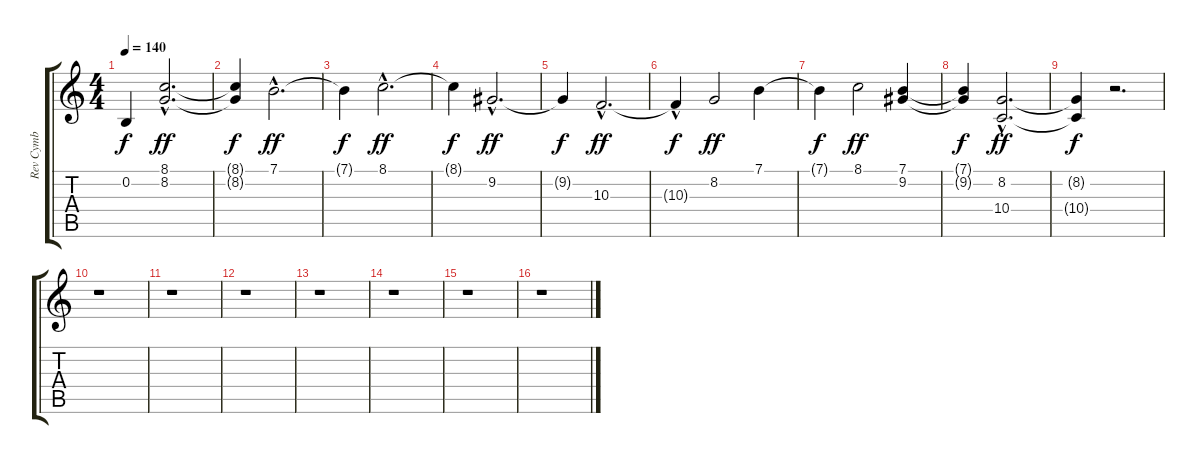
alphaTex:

\track ("Rev Cymb" "Rev Cymb") {instrument reversecymbal}
\staff {score tabs}
\tuning (E4 B3 G3 D3 A2 E2) {hide}
\ts (4 4)
\tempo 140
\clef g2
\ks c
0.2{t}.4{dy f} (8.1{hac} 8.2{hac}).2{d dy ff} |
(8.1{t} 8.2{t}).4{dy f} 7.1{hac}.2{d dy ff} |
7.1{t}.4{dy f} 8.1{hac}.2{d dy ff} |
8.1{t}.4{dy f} 9.2{hac}.2{d dy ff} |
9.2{t}.4{dy f} 10.3{hac}.2{d dy ff} |
10.3{hac t}.4{dy f} 8.2.2{dy ff} 7.1.4 |
7.1{t}.4{dy f} 8.1.2{dy ff} (7.1 9.2).4 |
(7.1{t} 9.2{t}).4{dy f} (8.2{hac} 10.4{hac}).2{d dy ff} |
(8.2{t} 10.4{t}).4{dy f} r.2{d} |
r.1 |
r.1 |
r.1 |
r.1 |
r.1 |
r.1 |
r.1
